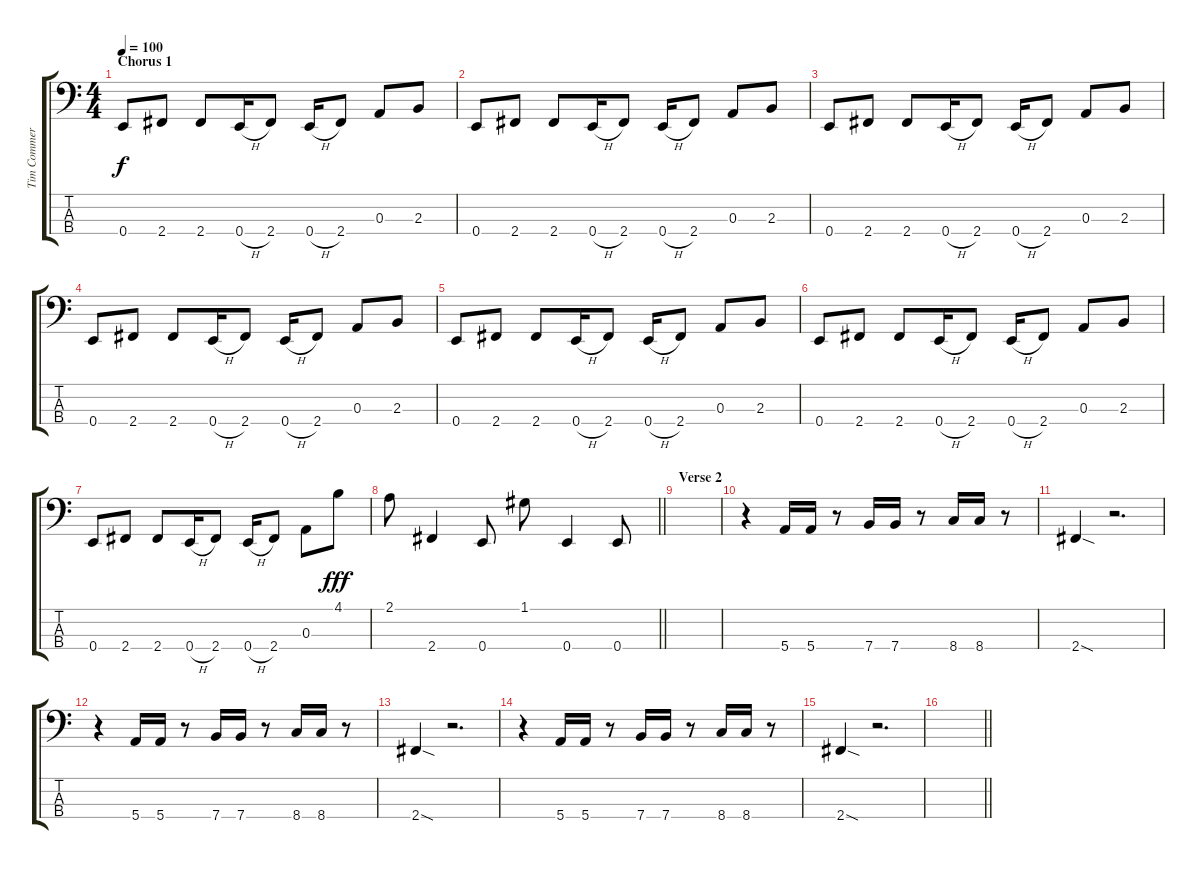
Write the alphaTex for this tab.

\track ("Tim Commerford-Bass" "Tim Commer") {instrument electricbassfinger}
\staff {score tabs}
\tuning (G2 D2 A1 E1) {hide}
\ts (4 4)
\section ("" "Chorus 1")
\tempo 100
\clef f4
\ks c
0.4.8{dy f} 2.4.8 2.4.8 0.4{h}.16 2.4.8 0.4{h}.16 2.4.8 0.3.8 2.3.8 |
0.4.8 2.4.8 2.4.8 0.4{h}.16 2.4.8 0.4{h}.16 2.4.8 0.3.8 2.3.8 |
0.4.8 2.4.8 2.4.8 0.4{h}.16 2.4.8 0.4{h}.16 2.4.8 0.3.8 2.3.8 |
0.4.8 2.4.8 2.4.8 0.4{h}.16 2.4.8 0.4{h}.16 2.4.8 0.3.8 2.3.8 |
0.4.8 2.4.8 2.4.8 0.4{h}.16 2.4.8 0.4{h}.16 2.4.8 0.3.8 2.3.8 |
0.4.8 2.4.8 2.4.8 0.4{h}.16 2.4.8 0.4{h}.16 2.4.8 0.3.8 2.3.8 |
0.4.8 2.4.8 2.4.8 0.4{h}.16 2.4.8 0.4{h}.16 2.4.8 0.3.8 4.1.8{dy fff} |
\barLineRight lightlight
2.1.8 2.4.4 0.4.8 1.1.8 0.4.4 0.4.8 |
\section ("" "Verse 2")
|
r.4 5.4.16 5.4.16 r.8 7.4.16 7.4.16 r.8 8.4.16 8.4.16 r.8 |
2.4{sod}.4 r.2{d} |
r.4 5.4.16 5.4.16 r.8 7.4.16 7.4.16 r.8 8.4.16 8.4.16 r.8 |
2.4{sod}.4 r.2{d} |
r.4 5.4.16 5.4.16 r.8 7.4.16 7.4.16 r.8 8.4.16 8.4.16 r.8 |
2.4{sod}.4 r.2{d} |
\barLineRight lightlight
